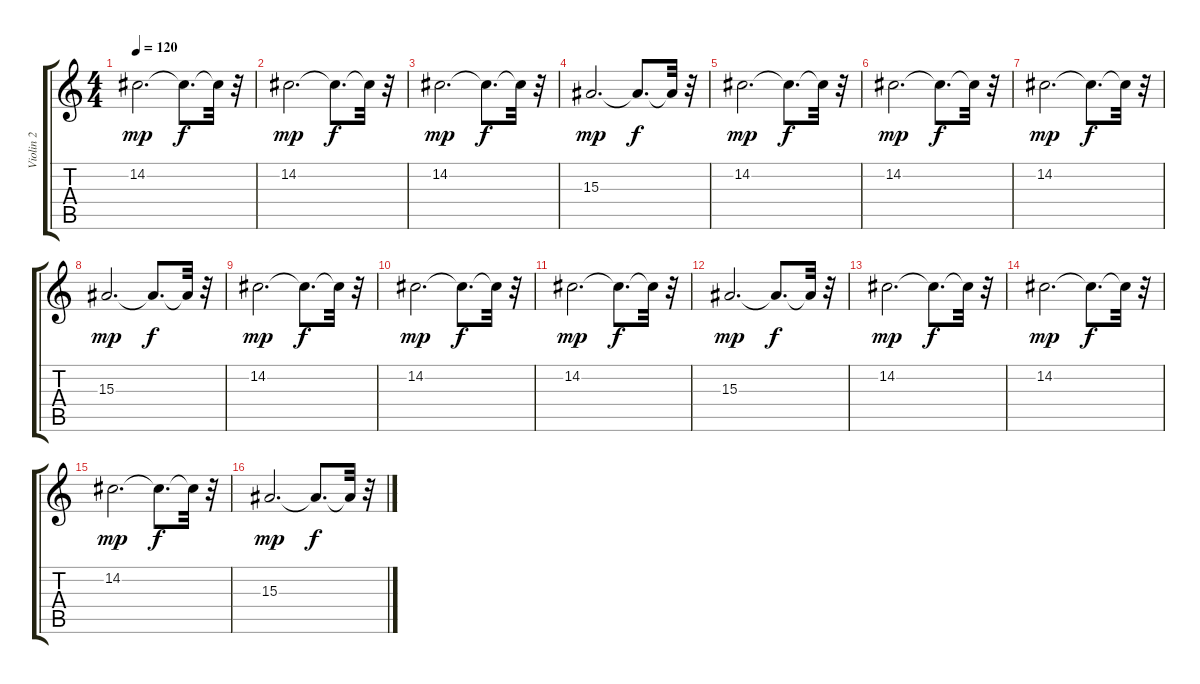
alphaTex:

\track ("Violin 2" "Violin 2") {instrument stringensemble1}
\staff {score tabs}
\tuning (E4 B3 G3 D3 A2 E2) {hide}
\ts (4 4)
\tempo 120
\clef g2
\ks c
14.2.2{d dy mp volume 12} 14.2{t}.8{d dy f} 14.2{t}.32 r.32 |
14.2.2{d dy mp volume 12} 14.2{t}.8{d dy f} 14.2{t}.32 r.32 |
14.2.2{d dy mp volume 12} 14.2{t}.8{d dy f} 14.2{t}.32 r.32 |
15.3.2{d dy mp volume 12} 15.3{t}.8{d dy f} 15.3{t}.32 r.32 |
14.2.2{d dy mp volume 12} 14.2{t}.8{d dy f} 14.2{t}.32 r.32 |
14.2.2{d dy mp volume 12} 14.2{t}.8{d dy f} 14.2{t}.32 r.32 |
14.2.2{d dy mp volume 12} 14.2{t}.8{d dy f} 14.2{t}.32 r.32 |
15.3.2{d dy mp volume 12} 15.3{t}.8{d dy f} 15.3{t}.32 r.32 |
14.2.2{d dy mp volume 12} 14.2{t}.8{d dy f} 14.2{t}.32 r.32 |
14.2.2{d dy mp volume 12} 14.2{t}.8{d dy f} 14.2{t}.32 r.32 |
14.2.2{d dy mp volume 12} 14.2{t}.8{d dy f} 14.2{t}.32 r.32 |
15.3.2{d dy mp volume 12} 15.3{t}.8{d dy f} 15.3{t}.32 r.32 |
14.2.2{d dy mp volume 12} 14.2{t}.8{d dy f} 14.2{t}.32 r.32 |
14.2.2{d dy mp volume 12} 14.2{t}.8{d dy f} 14.2{t}.32 r.32 |
14.2.2{d dy mp volume 12} 14.2{t}.8{d dy f} 14.2{t}.32 r.32 |
15.3.2{d dy mp volume 12} 15.3{t}.8{d dy f} 15.3{t}.32 r.32
